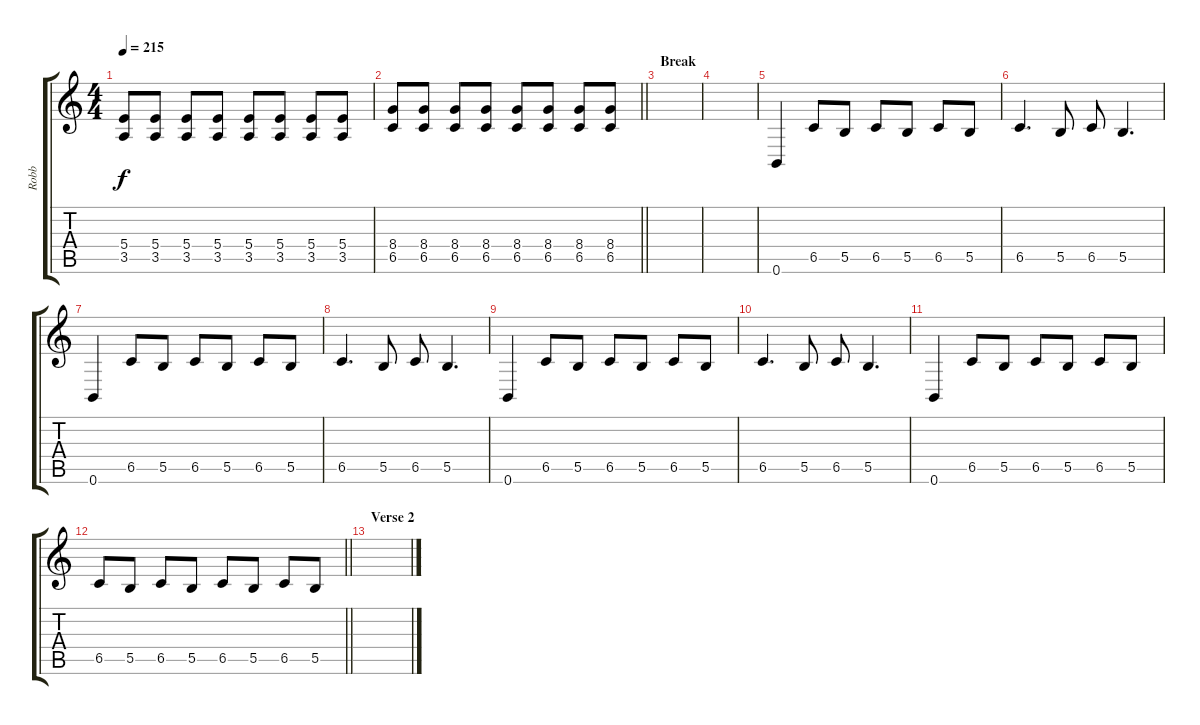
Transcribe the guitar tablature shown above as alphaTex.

\track ("Robb" "Robb") {instrument distortionguitar}
\staff {score tabs}
\tuning (Db4 Ab3 E3 B2 Gb2 B1) {hide}
\ts (4 4)
\tempo 215
\clef g2
\ks c
(5.4 3.5).8{dy f} (5.4 3.5).8 (5.4 3.5).8 (5.4 3.5).8 (5.4 3.5).8 (5.4 3.5).8 (5.4 3.5).8 (5.4 3.5).8 |
\barLineRight lightlight
(8.4 6.5).8 (8.4 6.5).8 (8.4 6.5).8 (8.4 6.5).8 (8.4 6.5).8 (8.4 6.5).8 (8.4 6.5).8 (8.4 6.5).8 |
\section ("" "Break")
|
|
0.6.4 6.5.8 5.5.8 6.5.8 5.5.8 6.5.8 5.5.8 |
6.5.4{d} 5.5.8 6.5.8 5.5.4{d} |
0.6.4 6.5.8 5.5.8 6.5.8 5.5.8 6.5.8 5.5.8 |
6.5.4{d} 5.5.8 6.5.8 5.5.4{d} |
0.6.4 6.5.8 5.5.8 6.5.8 5.5.8 6.5.8 5.5.8 |
6.5.4{d} 5.5.8 6.5.8 5.5.4{d} |
0.6.4 6.5.8 5.5.8 6.5.8 5.5.8 6.5.8 5.5.8 |
\barLineRight lightlight
6.5.8 5.5.8 6.5.8 5.5.8 6.5.8 5.5.8 6.5.8 5.5.8 |
\section ("" "Verse 2")
